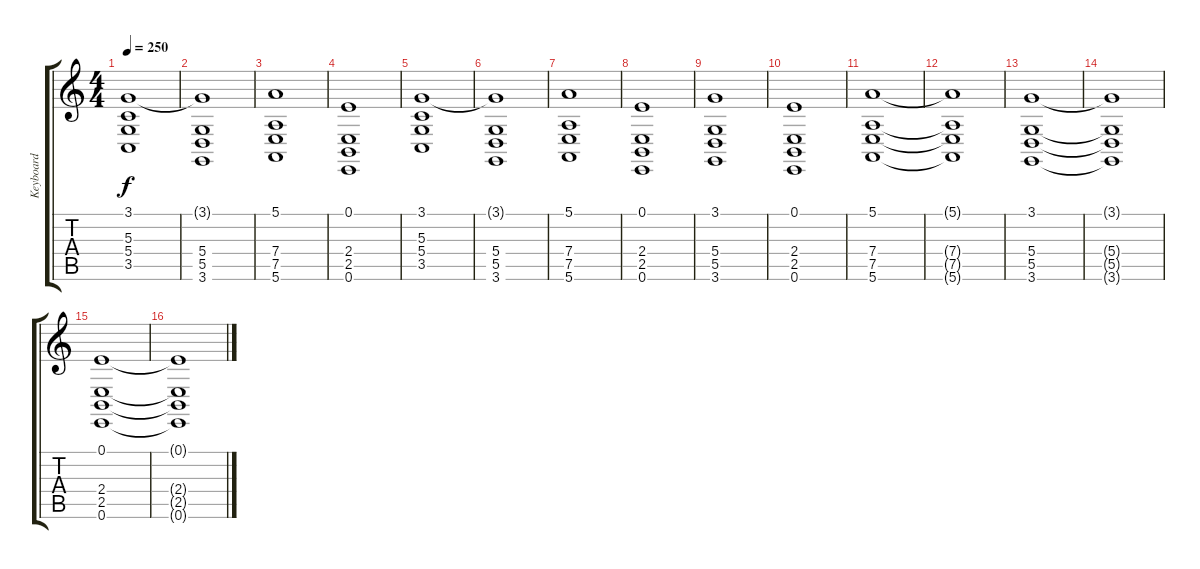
\track ("Keyboard" "Keyboard") {instrument stringensemble1}
\staff {score tabs}
\tuning (E4 B3 G3 D3 A2 E2) {hide}
\ts (4 4)
\tempo 250
\clef g2
\ks c
(3.1 5.3 5.4 3.5).1{dy f} |
(3.1{t} 5.4 5.5 3.6).1 |
(5.1 7.4 7.5 5.6).1 |
(0.1 2.4 2.5 0.6).1 |
(3.1 5.3 5.4 3.5).1 |
(3.1{t} 5.4 5.5 3.6).1 |
(5.1 7.4 7.5 5.6).1 |
(0.1 2.4 2.5 0.6).1 |
(3.1 5.4 5.5 3.6).1 |
(0.1 2.4 2.5 0.6).1 |
(5.1 7.4 7.5 5.6).1 |
(5.1{t} 7.4{t} 7.5{t} 5.6{t}).1 |
(3.1 5.4 5.5 3.6).1 |
(3.1{t} 5.4{t} 5.5{t} 3.6{t}).1 |
(0.1 2.4 2.5 0.6).1 |
(0.1{t} 2.4{t} 2.5{t} 0.6{t}).1
